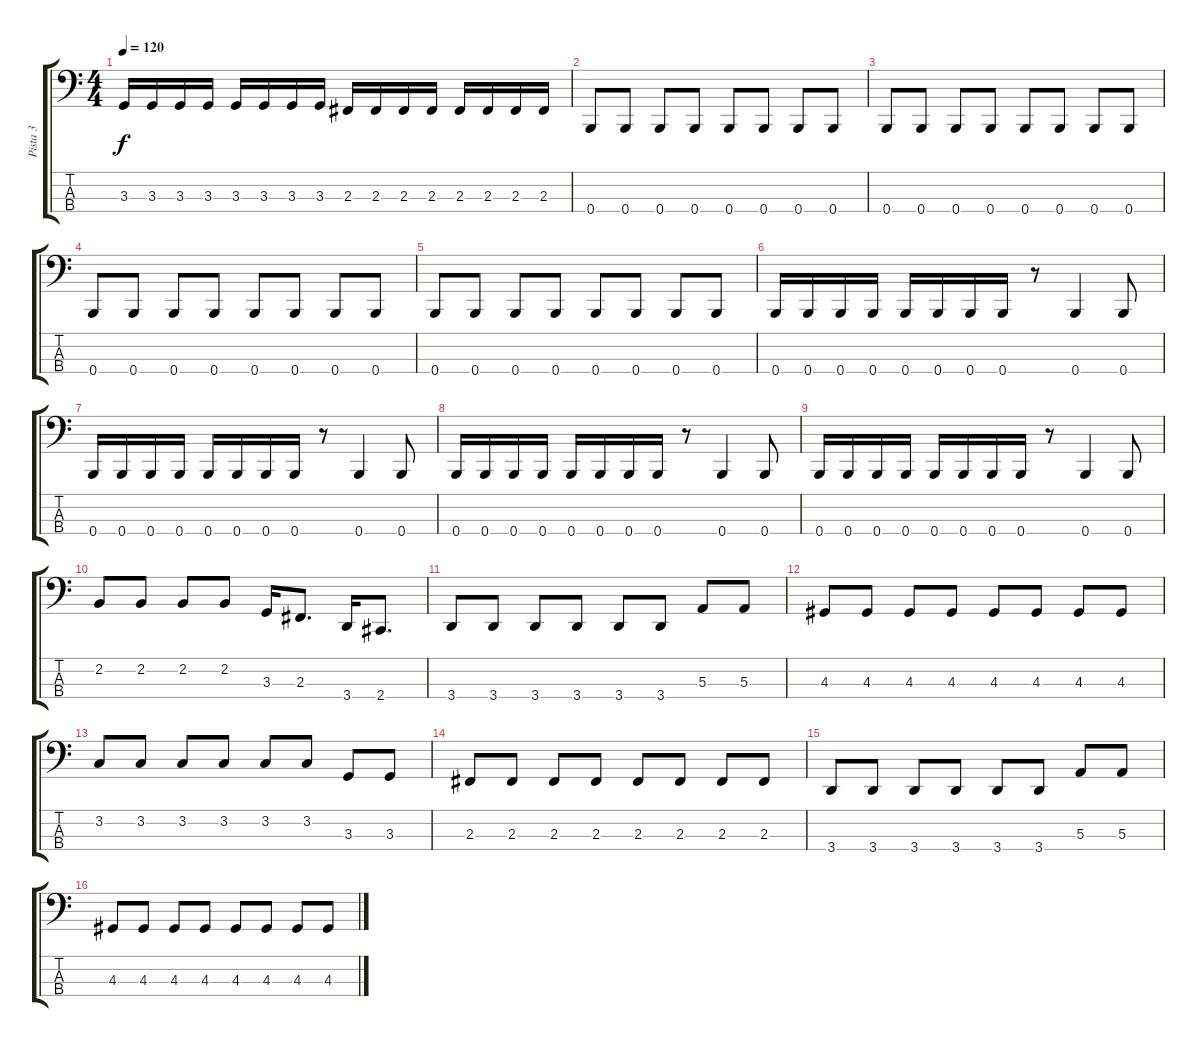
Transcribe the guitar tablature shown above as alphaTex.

\track ("Pista 3" "Pista 3") {instrument electricbasspick}
\staff {score tabs}
\tuning (D2 A1 E1 B0) {hide}
\ts (4 4)
\tempo 120
\clef f4
\ks c
3.3.16{dy f} 3.3.16 3.3.16 3.3.16 3.3.16 3.3.16 3.3.16 3.3.16 2.3.16 2.3.16 2.3.16 2.3.16 2.3.16 2.3.16 2.3.16 2.3.16 |
0.4.8 0.4.8 0.4.8 0.4.8 0.4.8 0.4.8 0.4.8 0.4.8 |
0.4.8 0.4.8 0.4.8 0.4.8 0.4.8 0.4.8 0.4.8 0.4.8 |
0.4.8 0.4.8 0.4.8 0.4.8 0.4.8 0.4.8 0.4.8 0.4.8 |
0.4.8 0.4.8 0.4.8 0.4.8 0.4.8 0.4.8 0.4.8 0.4.8 |
0.4.16 0.4.16 0.4.16 0.4.16 0.4.16 0.4.16 0.4.16 0.4.16 r.8 0.4.4 0.4.8 |
0.4.16 0.4.16 0.4.16 0.4.16 0.4.16 0.4.16 0.4.16 0.4.16 r.8 0.4.4 0.4.8 |
0.4.16 0.4.16 0.4.16 0.4.16 0.4.16 0.4.16 0.4.16 0.4.16 r.8 0.4.4 0.4.8 |
0.4.16 0.4.16 0.4.16 0.4.16 0.4.16 0.4.16 0.4.16 0.4.16 r.8 0.4.4 0.4.8 |
2.2.8 2.2.8 2.2.8 2.2.8 3.3.16 2.3.8{d} 3.4.16 2.4.8{d} |
3.4.8 3.4.8 3.4.8 3.4.8 3.4.8 3.4.8 5.3.8 5.3.8 |
4.3.8 4.3.8 4.3.8 4.3.8 4.3.8 4.3.8 4.3.8 4.3.8 |
3.2.8 3.2.8 3.2.8 3.2.8 3.2.8 3.2.8 3.3.8 3.3.8 |
2.3.8 2.3.8 2.3.8 2.3.8 2.3.8 2.3.8 2.3.8 2.3.8 |
3.4.8 3.4.8 3.4.8 3.4.8 3.4.8 3.4.8 5.3.8 5.3.8 |
4.3.8 4.3.8 4.3.8 4.3.8 4.3.8 4.3.8 4.3.8 4.3.8
